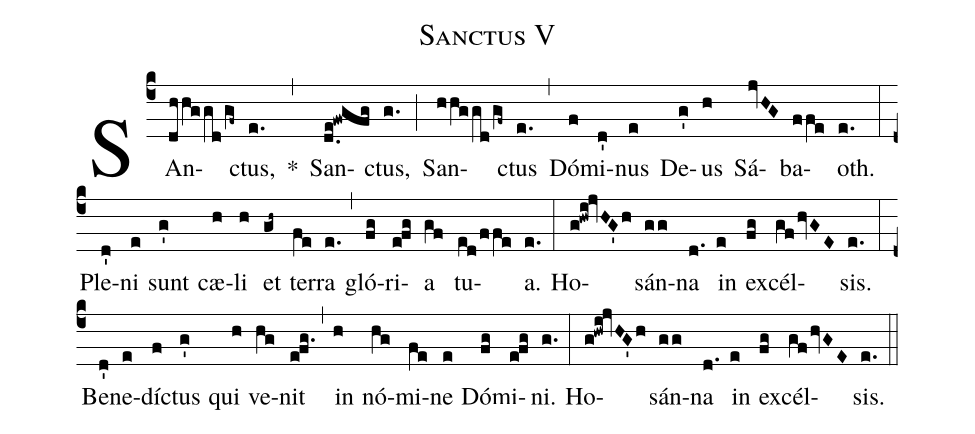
name:Sanctus V;
%%
(c4) SAn(dhhggd/gf~)ctus,(e.) *(,)
San(d.e!fwgfg)ctus,(g.) (;)
San(hhggd/gf~)ctus(e.) (,)
Dó(f)mi(d')nus(e) De(g')us(h) Sá(jvHG)ba(ffe)oth.(e.) (:)
Ple(d')ni(e) sunt(g') cæ(h)li(h) et(gh~) ter(fe)ra(e.) (,)
gló(fg)ri(e!fg)a(gf) tu(ed/ffe)a.(e.) (:)
Ho(g!hwi!jvHG'h)sán(gg)na(d.) in(e) ex(fg)cél(gfhvGE)sis.(e.) (:)
Be(d')ne(e)dí(f)ctus(g') qui(h) ve(hg)nit(e!fg.) (,)
in(h) nó(hg)mi(fe)ne(e) Dó(fg)mi(e!fg)ni.(g.) (:)
Ho(g!hwi!jvHG'h)sán(gg)na(d.) in(e) ex(fg)cél(gfhvGE)sis.(e.) (::)
